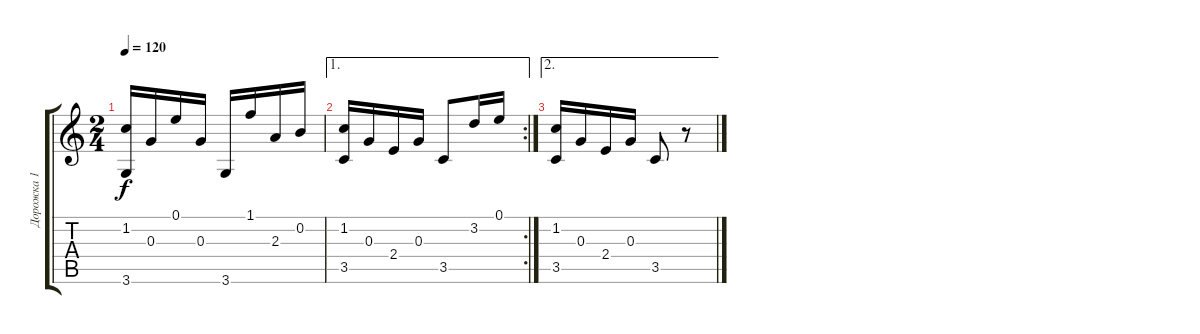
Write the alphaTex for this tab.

\track ("Дорожка 1" "Дорожка 1") {instrument acousticguitarnylon}
\staff {score tabs}
\tuning (E4 B3 G3 D3 A2 E2) {hide}
\ts (2 4)
\tempo 120
\clef g2
\ks c
(1.2 3.6).16{dy f} 0.3.16 0.1.16 0.3.16 3.6.16 1.1.16 2.3.16 0.2.16 |
\ae 1
\rc 2
(1.2 3.5).16 0.3.16 2.4.16 0.3.16 3.5.8 3.2.16 0.1.16 |
\ae 2
(1.2 3.5).16 0.3.16 2.4.16 0.3.16 3.5.8 r.8
